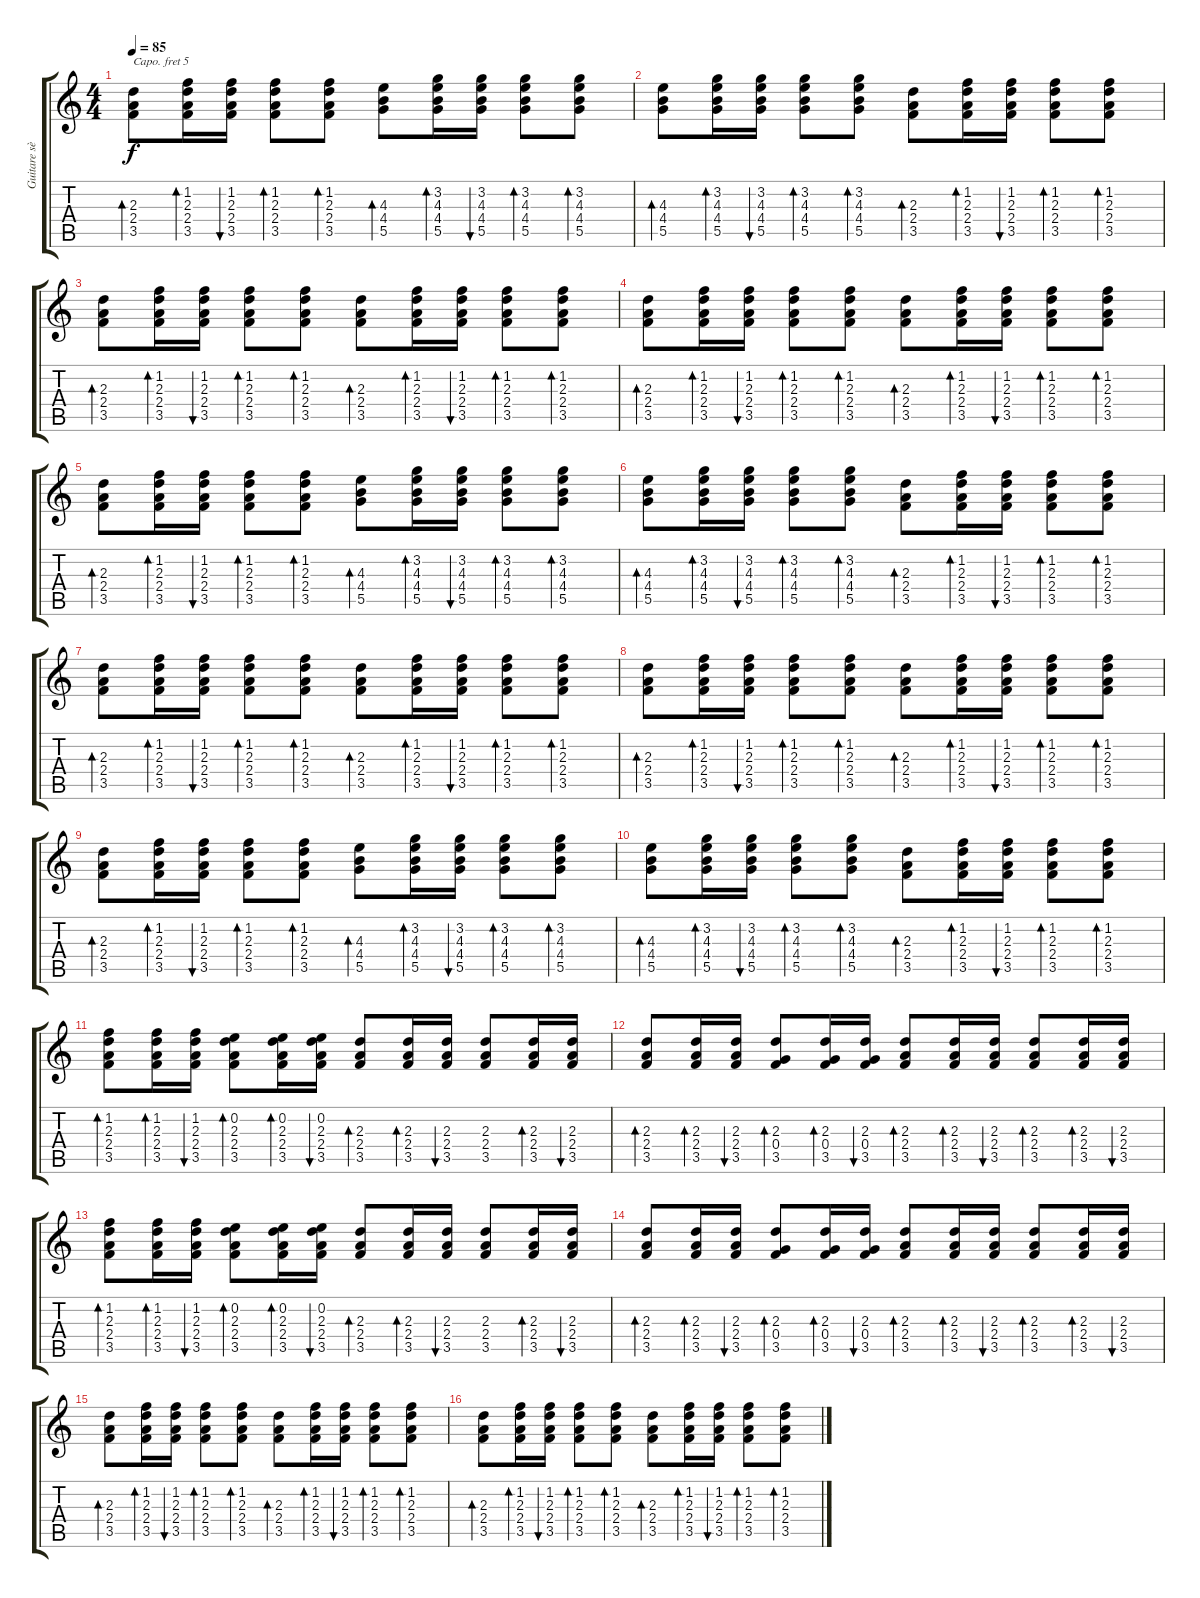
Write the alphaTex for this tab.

\track ("Guitare sèche" "Guitare sè") {instrument acousticguitarsteel}
\staff {score tabs}
\capo 5
\tuning (E4 B3 G3 D3 A2 E2) {hide}
\ts (4 4)
\tempo 85
\clef g2
\ks c
(2.3 2.4 3.5).8{bd 240 dy f} (1.2 2.3 2.4 3.5).16{bd 120} (1.2 2.3 2.4 3.5).16{bu 120} (1.2 2.3 2.4 3.5).8{bd 240} (1.2 2.3 2.4 3.5).8{bd 240} (4.3 4.4 5.5).8{bd 240} (3.2 4.3 4.4 5.5).16{bd 120} (3.2 4.3 4.4 5.5).16{bu 120} (3.2 4.3 4.4 5.5).8{bd 240} (3.2 4.3 4.4 5.5).8{bd 240} |
(4.3 4.4 5.5).8{bd 240} (3.2 4.3 4.4 5.5).16{bd 120} (3.2 4.3 4.4 5.5).16{bu 120} (3.2 4.3 4.4 5.5).8{bd 240} (3.2 4.3 4.4 5.5).8{bd 240} (2.3 2.4 3.5).8{bd 240} (1.2 2.3 2.4 3.5).16{bd 120} (1.2 2.3 2.4 3.5).16{bu 120} (1.2 2.3 2.4 3.5).8{bd 240} (1.2 2.3 2.4 3.5).8{bd 240} |
(2.3 2.4 3.5).8{bd 240} (1.2 2.3 2.4 3.5).16{bd 120} (1.2 2.3 2.4 3.5).16{bu 120} (1.2 2.3 2.4 3.5).8{bd 240} (1.2 2.3 2.4 3.5).8{bd 240} (2.3 2.4 3.5).8{bd 240} (1.2 2.3 2.4 3.5).16{bd 120} (1.2 2.3 2.4 3.5).16{bu 120} (1.2 2.3 2.4 3.5).8{bd 240} (1.2 2.3 2.4 3.5).8{bd 240} |
(2.3 2.4 3.5).8{bd 240} (1.2 2.3 2.4 3.5).16{bd 120} (1.2 2.3 2.4 3.5).16{bu 120} (1.2 2.3 2.4 3.5).8{bd 240} (1.2 2.3 2.4 3.5).8{bd 240} (2.3 2.4 3.5).8{bd 240} (1.2 2.3 2.4 3.5).16{bd 120} (1.2 2.3 2.4 3.5).16{bu 120} (1.2 2.3 2.4 3.5).8{bd 240} (1.2 2.3 2.4 3.5).8{bd 240} |
(2.3 2.4 3.5).8{bd 240} (1.2 2.3 2.4 3.5).16{bd 120} (1.2 2.3 2.4 3.5).16{bu 120} (1.2 2.3 2.4 3.5).8{bd 240} (1.2 2.3 2.4 3.5).8{bd 240} (4.3 4.4 5.5).8{bd 240} (3.2 4.3 4.4 5.5).16{bd 120} (3.2 4.3 4.4 5.5).16{bu 120} (3.2 4.3 4.4 5.5).8{bd 240} (3.2 4.3 4.4 5.5).8{bd 240} |
(4.3 4.4 5.5).8{bd 240} (3.2 4.3 4.4 5.5).16{bd 120} (3.2 4.3 4.4 5.5).16{bu 120} (3.2 4.3 4.4 5.5).8{bd 240} (3.2 4.3 4.4 5.5).8{bd 240} (2.3 2.4 3.5).8{bd 240} (1.2 2.3 2.4 3.5).16{bd 120} (1.2 2.3 2.4 3.5).16{bu 120} (1.2 2.3 2.4 3.5).8{bd 240} (1.2 2.3 2.4 3.5).8{bd 240} |
(2.3 2.4 3.5).8{bd 240} (1.2 2.3 2.4 3.5).16{bd 120} (1.2 2.3 2.4 3.5).16{bu 120} (1.2 2.3 2.4 3.5).8{bd 240} (1.2 2.3 2.4 3.5).8{bd 240} (2.3 2.4 3.5).8{bd 240} (1.2 2.3 2.4 3.5).16{bd 120} (1.2 2.3 2.4 3.5).16{bu 120} (1.2 2.3 2.4 3.5).8{bd 240} (1.2 2.3 2.4 3.5).8{bd 240} |
(2.3 2.4 3.5).8{bd 240} (1.2 2.3 2.4 3.5).16{bd 120} (1.2 2.3 2.4 3.5).16{bu 120} (1.2 2.3 2.4 3.5).8{bd 240} (1.2 2.3 2.4 3.5).8{bd 240} (2.3 2.4 3.5).8{bd 240} (1.2 2.3 2.4 3.5).16{bd 120} (1.2 2.3 2.4 3.5).16{bu 120} (1.2 2.3 2.4 3.5).8{bd 240} (1.2 2.3 2.4 3.5).8{bd 240} |
(2.3 2.4 3.5).8{bd 240} (1.2 2.3 2.4 3.5).16{bd 120} (1.2 2.3 2.4 3.5).16{bu 120} (1.2 2.3 2.4 3.5).8{bd 240} (1.2 2.3 2.4 3.5).8{bd 240} (4.3 4.4 5.5).8{bd 240} (3.2 4.3 4.4 5.5).16{bd 120} (3.2 4.3 4.4 5.5).16{bu 120} (3.2 4.3 4.4 5.5).8{bd 240} (3.2 4.3 4.4 5.5).8{bd 240} |
(4.3 4.4 5.5).8{bd 240} (3.2 4.3 4.4 5.5).16{bd 120} (3.2 4.3 4.4 5.5).16{bu 120} (3.2 4.3 4.4 5.5).8{bd 240} (3.2 4.3 4.4 5.5).8{bd 240} (2.3 2.4 3.5).8{bd 240} (1.2 2.3 2.4 3.5).16{bd 120} (1.2 2.3 2.4 3.5).16{bu 120} (1.2 2.3 2.4 3.5).8{bd 240} (1.2 2.3 2.4 3.5).8{bd 240} |
(1.2 2.3 2.4 3.5).8{bd 240} (1.2 2.3 2.4 3.5).16{bd 120} (1.2 2.3 2.4 3.5).16{bu 120} (0.2 2.3 2.4 3.5).8{bd 240} (0.2 2.3 2.4 3.5).16{bd 120} (0.2 2.3 2.4 3.5).16{bu 120} (2.3 2.4 3.5).8{bd 120} (2.3 2.4 3.5).16{bd 120} (2.3 2.4 3.5).16{bu 120} (2.3 2.4 3.5).8 (2.3 2.4 3.5).16{bd 120} (2.3 2.4 3.5).16{bu 120} |
(2.3 2.4 3.5).8{bd 240} (2.3 2.4 3.5).16{bd 120} (2.3 2.4 3.5).16{bu 120} (2.3 0.4 3.5).8{bd 240} (2.3 0.4 3.5).16{bd 120} (2.3 0.4 3.5).16{bu 120} (2.3 2.4 3.5).8{bd 240} (2.3 2.4 3.5).16{bd 120} (2.3 2.4 3.5).16{bu 120} (2.3 2.4 3.5).8{bd 240} (2.3 2.4 3.5).16{bd 120} (2.3 2.4 3.5).16{bu 120} |
(1.2 2.3 2.4 3.5).8{bd 240} (1.2 2.3 2.4 3.5).16{bd 120} (1.2 2.3 2.4 3.5).16{bu 120} (0.2 2.3 2.4 3.5).8{bd 240} (0.2 2.3 2.4 3.5).16{bd 120} (0.2 2.3 2.4 3.5).16{bu 120} (2.3 2.4 3.5).8{bd 120} (2.3 2.4 3.5).16{bd 120} (2.3 2.4 3.5).16{bu 120} (2.3 2.4 3.5).8 (2.3 2.4 3.5).16{bd 120} (2.3 2.4 3.5).16{bu 120} |
(2.3 2.4 3.5).8{bd 240} (2.3 2.4 3.5).16{bd 120} (2.3 2.4 3.5).16{bu 120} (2.3 0.4 3.5).8{bd 240} (2.3 0.4 3.5).16{bd 120} (2.3 0.4 3.5).16{bu 120} (2.3 2.4 3.5).8{bd 240} (2.3 2.4 3.5).16{bd 120} (2.3 2.4 3.5).16{bu 120} (2.3 2.4 3.5).8{bd 240} (2.3 2.4 3.5).16{bd 120} (2.3 2.4 3.5).16{bu 120} |
(2.3 2.4 3.5).8{bd 240} (1.2 2.3 2.4 3.5).16{bd 120} (1.2 2.3 2.4 3.5).16{bu 120} (1.2 2.3 2.4 3.5).8{bd 240} (1.2 2.3 2.4 3.5).8{bd 240} (2.3 2.4 3.5).8{bd 240} (1.2 2.3 2.4 3.5).16{bd 120} (1.2 2.3 2.4 3.5).16{bu 120} (1.2 2.3 2.4 3.5).8{bd 240} (1.2 2.3 2.4 3.5).8{bd 240} |
(2.3 2.4 3.5).8{bd 240} (1.2 2.3 2.4 3.5).16{bd 120} (1.2 2.3 2.4 3.5).16{bu 120} (1.2 2.3 2.4 3.5).8{bd 240} (1.2 2.3 2.4 3.5).8{bd 240} (2.3 2.4 3.5).8{bd 240} (1.2 2.3 2.4 3.5).16{bd 120} (1.2 2.3 2.4 3.5).16{bu 120} (1.2 2.3 2.4 3.5).8{bd 240} (1.2 2.3 2.4 3.5).8{bd 240}
